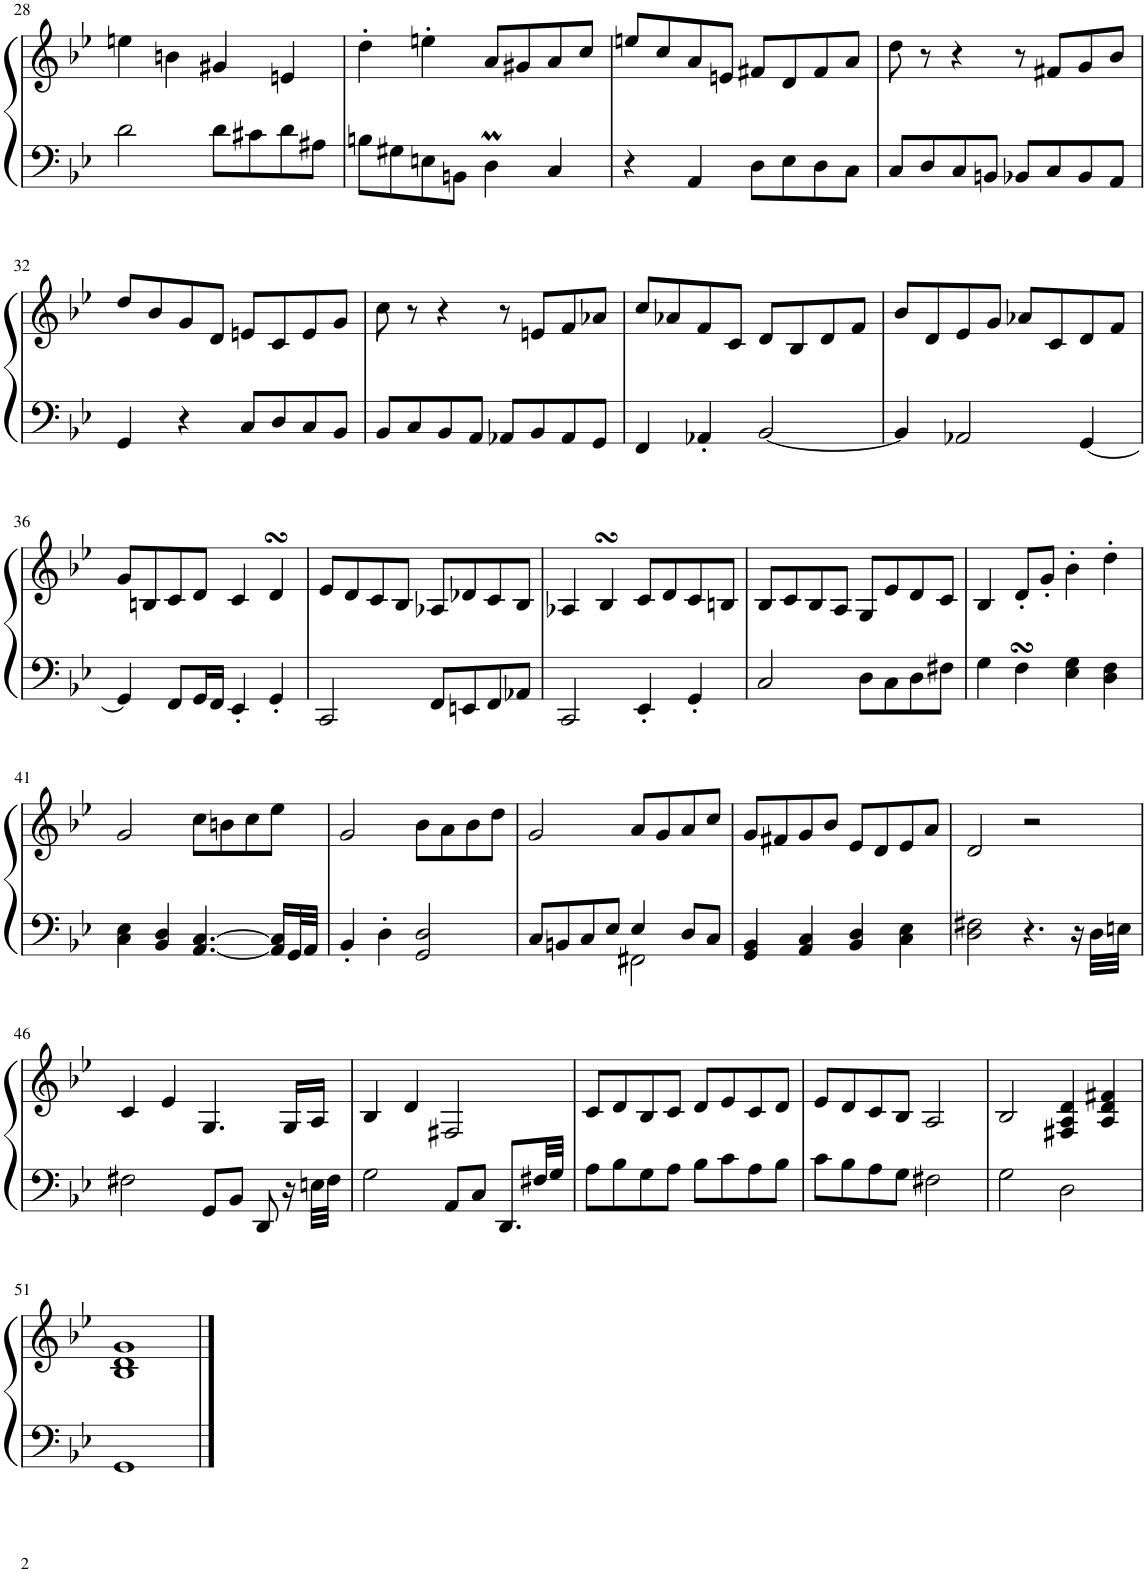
**kern	**kern
*part1	*part1
*staff2	*staff1
*I"Piano	*
*I'Pno.	*
!!LO:PB:g=z
*clefF4	*clefG2
*k[b-e-]	*k[b-e-]
*M4/4	*M4/4
=28	=28
2d\	4een\
.	4bn\
8d\L	4g#X/
8c#X\	.
8d\	4en/
8A#X\J	.
=29	=29
8Bn\L	4dd'\
8G#X\	.
8En\	4een'\
8BBn\J	.
4Dm\	8a/L
.	8g#X/
4C/	8a/
.	8cc/J
=30	=30
4r	8een/L
.	8cc/
4AA/	8a/
.	8en/J
8D\L	8f#X/L
8E-\	8d/
8D\	8f#/
8C\J	8a/J
=31	=31
8C/L	8dd\
8D/	8r
8C/	4r
8BBn/J	.
8BB-X/L	8r
8C/	8f#X/L
8BB-/	8g/
8AA/J	8b-/J
!!LO:LB:g=z
=32	=32
4GG/	8dd/L
.	8b-/
4r	8g/
.	8d/J
8C/L	8en/L
8D/	8c/
8C/	8e/
8BB-/J	8g/J
=33	=33
8BB-/L	8cc\
8C/	8r
8BB-/	4r
8AA/J	.
8AA-X/L	8r
8BB-/	8en/L
8AA-/	8f/
8GG/J	8a-X/J
=34	=34
4FF/	8cc/L
.	8a-X/
4AA-X'/	8f/
.	8c/J
[2BB-/	8d/L
.	8B-/
.	8d/
.	8f/J
=35	=35
4BB-/]	8b-/L
.	8d/
2AA-X/	8e-/
.	8g/J
.	8a-X/L
.	8c/
[4GG/	8d/
.	8f/J
!!LO:LB:g=z
=36	=36
4GG/]	8g/L
.	8Bn/
8FF/L	8c/
16GG/L	8d/J
16FF/JJ	.
4EE-'/	4c/
4GG'/	4dsSsS/
=37	=37
2CC/	8e-/L
.	8d/
.	8c/
.	8B-/J
8FF/L	8A-X/L
8EEn/	8d-X/
8FF/	8c/
8AA-X/J	8B-/J
=38	=38
2CC/	4A-X/
.	4B-sSSs/
4EE-'/	8c/L
.	8d/
4GG'/	8c/
.	8Bn/J
=39	=39
2C/	8B-/L
.	8c/
.	8B-/
.	8A/J
8D\L	8G/L
8C\	8e-/
8D\	8d/
8F#X\J	8c/J
=40	=40
4G\	4B-/
4FsSSS\	8d'/L
.	8g'/J
4E-\ 4G\	4b-'\
4D\ 4F\	4dd'\
!!LO:LB:g=z
=41	=41
4C\ 4E-\	2g/
4BB-/ 4D/	.
[4.AA/ [4.C/	8cc\L
.	8bn\
.	8cc\
16AA/] 16C/]LL	8ee-\J
32GG/L	.
32AA/JJJ	.
=42	=42
4BB-'/	2g/
4D'\	.
2GG/ 2D/	8b-\L
.	8a\
.	8b-\
.	8dd\J
=43	=43
*^	*
8C/L	2ryy	2g/
8BBn/	.	.
8C/	.	.
8E-/J	.	.
4E-/	2FF#X\	8a/L
.	.	8g/
8D/L	.	8a/
8C/J	.	8cc/J
*v	*v	*
=44	=44
4GG/ 4BB-/	8g/L
.	8f#X/
4AA/ 4C/	8g/
.	8b-/J
4BB-/ 4D/	8e-/L
.	8d/
4C\ 4E-\	8e-/
.	8a/J
=45	=45
2D\ 2F#X\	2d/
4.r	2r
16r	.
32D\LLL	.
32En\JJJ	.
!!LO:LB:g=z
=46	=46
2F#X\	4c/
.	4e-/
8GG/L	4.G/
8BB-/J	.
8DD/	.
16r	16G/LL
32En\LLL	16A/JJ
32F#\JJJ	.
=47	=47
2G\	4B-/
.	4d/
8AA/L	2F#X/
8C/J	.
8.DD/L	.
32F#X/LL	.
32G/JJJ	.
=48	=48
8A\L	8c/L
8B-\	8d/
8G\	8B-/
8A\J	8c/J
8B-\L	8d/L
8c\	8e-/
8A\	8c/
8B-\J	8d/J
=49	=49
8c\L	8e-/L
8B-\	8d/
8A\	8c/
8G\J	8B-/J
2F#X\	2A/
=50	=50
2G\	2B-/
2D\	4F#X/ 4A/ 4d/
.	4A/ 4d/ 4f#X/
!!LO:LB:g=z
=51	=51
1GG	1B- 1d 1g
==	==
*-	*-
